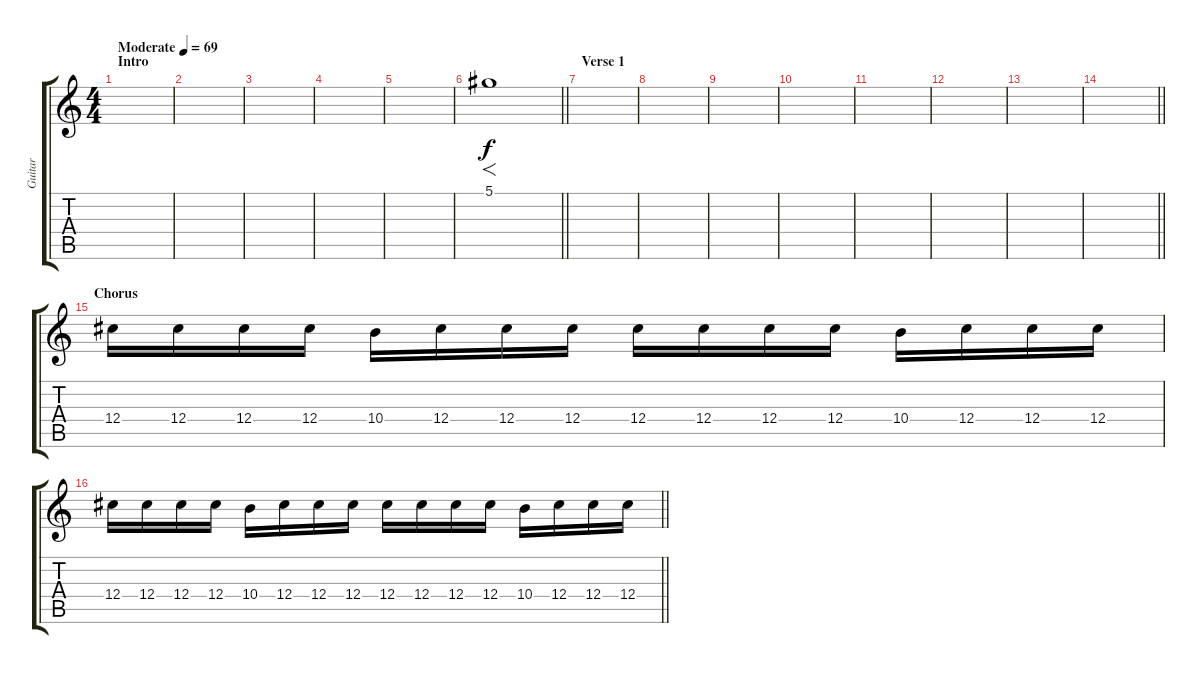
\track ("Guitar" "Guitar") {instrument overdrivenguitar}
\staff {score tabs}
\tuning (Eb4 Bb3 Gb3 Db3 Ab2 Db2) {hide}
\ts (4 4)
\section ("" "Intro")
\tempo (69 "Moderate")
\clef g2
\ks aminor
|
|
|
|
|
\barLineRight lightlight
5.1.1{f} |
\section ("" "Verse 1")
|
|
|
|
|
|
|
\barLineRight lightlight
|
\section ("" "Chorus")
12.4.16 12.4.16 12.4.16 12.4.16 10.4.16 12.4.16 12.4.16 12.4.16 12.4.16 12.4.16 12.4.16 12.4.16 10.4.16 12.4.16 12.4.16 12.4.16 |
\barLineRight lightlight
12.4.16 12.4.16 12.4.16 12.4.16 10.4.16 12.4.16 12.4.16 12.4.16 12.4.16 12.4.16 12.4.16 12.4.16 10.4.16 12.4.16 12.4.16 12.4.16
